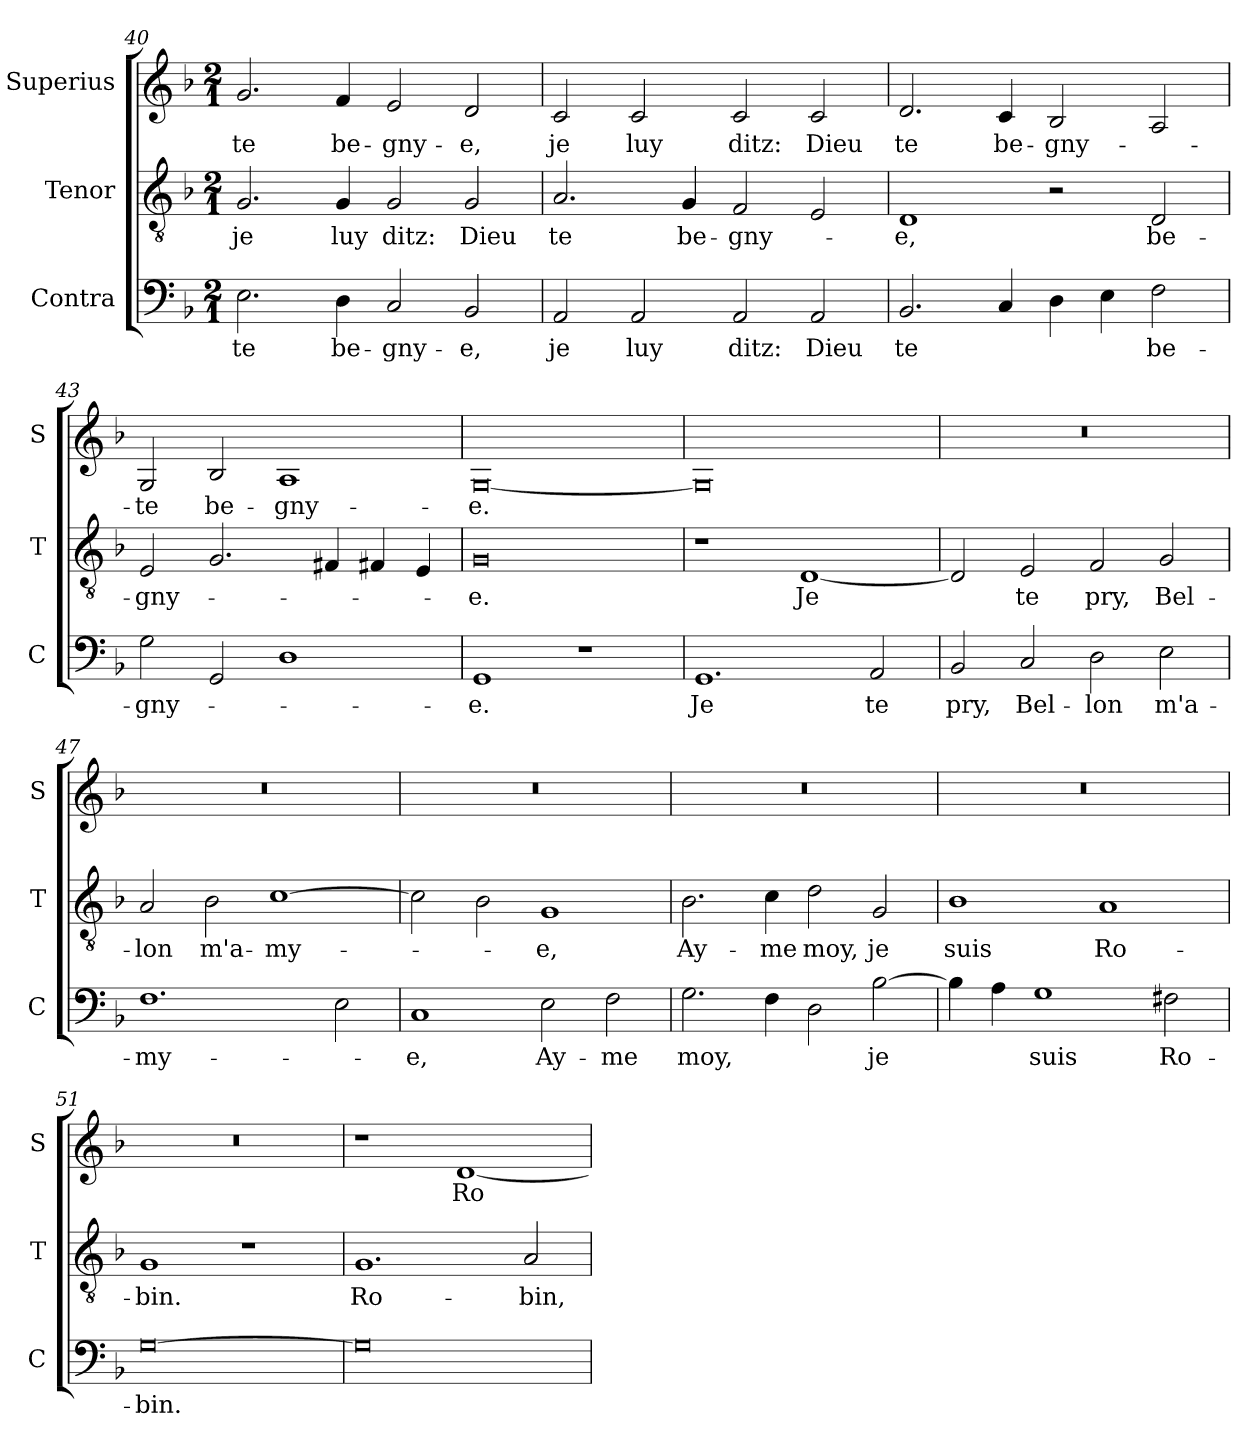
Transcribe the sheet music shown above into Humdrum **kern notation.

**kern	**text	**kern	**text	**kern	**text
*part3	*part3	*part2	*part2	*part1	*part1
*staff3	*staff3	*staff2	*staff2	*staff1	*staff1
*I"Contra	*	*I"Tenor	*	*I"Superius	*
*I'C	*	*I'T	*	*I'S	*
*clefF4	*	*clefGv2	*	*clefG2	*
*k[b-]	*	*k[b-]	*	*k[b-]	*
*M2/1	*	*M2/1	*	*M2/1	*
=40	=40	=40	=40	=40	=40
2.E\	te	2.G/	je	2.g/	te
4D\	be-	4G/	luy	4f/	be-
2C/	-gny-	2G/	ditz:	2e/	-gny-
2BB-/	-e,	2G/	Dieu	2d/	-e,
=41	=41	=41	=41	=41	=41
2AA/	je	2.A/	te	2c/	je
2AA/	luy	.	.	2c/	luy
.	.	4G/	be-	.	.
2AA/	ditz:	2F/	-gny-	2c/	ditz:
2AA/	Dieu	2E/	.	2c/	Dieu
=42	=42	=42	=42	=42	=42
2.BB-/	te	1D	-e,	2.d/	te
4C/	.	.	.	4c/	be-
4D\	.	2r	.	2B-/	-gny-
4E\	.	.	.	.	.
2F\	be-	2D/	be-	2A/	.
=43	=43	=43	=43	=43	=43
2G\	-gny-	2E/	-gny-	2G/	te
2GG/	.	2.G/	.	2B-/	be-
1D	.	.	.	1A	-gny-
.	.	4F#X/	.	.	.
.	.	4F#X/	.	.	.
.	.	4E/	.	.	.
=44	=44	=44	=44	=44	=44
1GG	-e.	0G	-e.	[0G	-e.
1r	.	.	.	.	.
=45	=45	=45	=45	=45	=45
1.GG	Je	1r	.	0G]	.
.	.	[1D	Je	.	.
2AA/	te	.	.	.	.
=46	=46	=46	=46	=46	=46
2BB-/	pry,	2D/]	.	0r	.
2C/	Bel-	2E/	te	.	.
2D\	-lon	2F/	pry,	.	.
2E\	m'a-	2G/	Bel-	.	.
=47	=47	=47	=47	=47	=47
1.F	-my-	2A/	-lon	0r	.
.	.	2B-\	m'a-	.	.
.	.	[1c	-my-	.	.
2E\	.	.	.	.	.
=48	=48	=48	=48	=48	=48
1C	-e,	2c\]	.	0r	.
.	.	2B-\	.	.	.
2E\	Ay-	1G	-e,	.	.
2F\	-me	.	.	.	.
=49	=49	=49	=49	=49	=49
2.G\	moy,	2.B-\	Ay-	0r	.
4F\	.	4c\	-me	.	.
2D\	.	2d\	moy,	.	.
[2B-\	je	2G/	je	.	.
=50	=50	=50	=50	=50	=50
4B-\]	.	1B-	suis	0r	.
4A\	.	.	.	.	.
1G	suis	.	.	.	.
.	.	1A	Ro-	.	.
2F#X\	Ro-	.	.	.	.
=51	=51	=51	=51	=51	=51
[0G	-bin.	1G	-bin.	0r	.
.	.	1r	.	.	.
=52	=52	=52	=52	=52	=52
0G]	.	1.G	Ro-	1r	.
.	.	.	.	[1d	Ro-
.	.	2A/	-bin,	.	.
=	=	=	=	=	=
*-	*-	*-	*-	*-	*-
